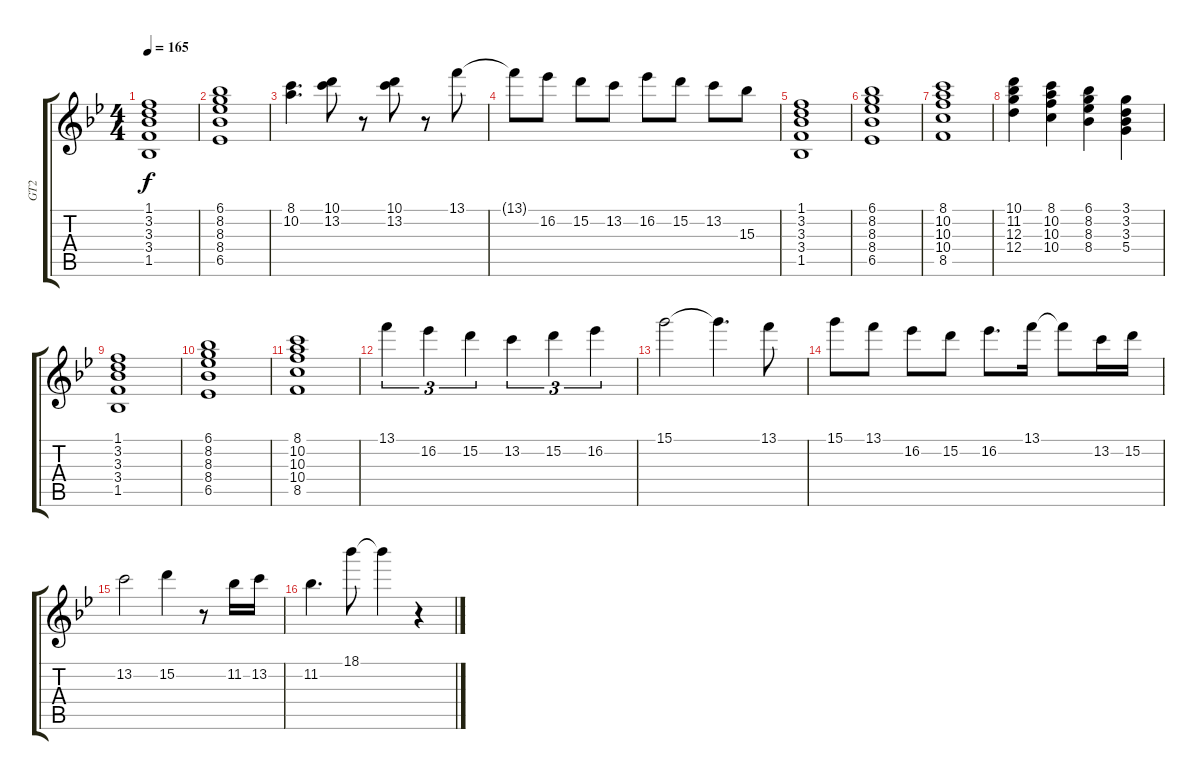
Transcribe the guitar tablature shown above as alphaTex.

\track ("GT2" "GT2") {instrument distortionguitar}
\staff {score tabs}
\tuning (E4 B3 G3 D3 A2 E2) {hide}
\ts (4 4)
\tempo 165
\clef g2
\ks bb
(1.1 3.2 3.3 3.4 1.5).1{dy f} |
(6.1 8.2 8.3 8.4 6.5).1 |
(8.1 10.2).4{d} (10.1 13.2).8 r.8 (10.1 13.2).8 r.8 13.1.8 |
13.1{t}.8 16.2.8 15.2.8 13.2.8 16.2.8 15.2.8 13.2.8 15.3.8 |
(1.1 3.2 3.3 3.4 1.5).1 |
(6.1 8.2 8.3 8.4 6.5).1 |
(8.1 10.2 10.3 10.4 8.5).1 |
(10.1 11.2 12.3 12.4).4 (8.1 10.2 10.3 10.4).4 (6.1 8.2 8.3 8.4).4 (3.1 3.2 3.3 5.4).4 |
(1.1 3.2 3.3 3.4 1.5).1 |
(6.1 8.2 8.3 8.4 6.5).1 |
(8.1 10.2 10.3 10.4 8.5).1 |
13.1.4{tu (3 2)} 16.2.4{tu (3 2)} 15.2.4{tu (3 2)} 13.2.4{tu (3 2)} 15.2.4{tu (3 2)} 16.2.4{tu (3 2)} |
15.1.2 15.1{t}.4{d} 13.1.8 |
15.1.8 13.1.8 16.2.8 15.2.8 16.2.8{d} 13.1.16 13.1{t}.8 13.2.16 15.2.16 |
13.2.2 15.2.4 r.8 11.2.16 13.2.16 |
11.2.4{d} 18.1.8 18.1{t}.4 r.4
